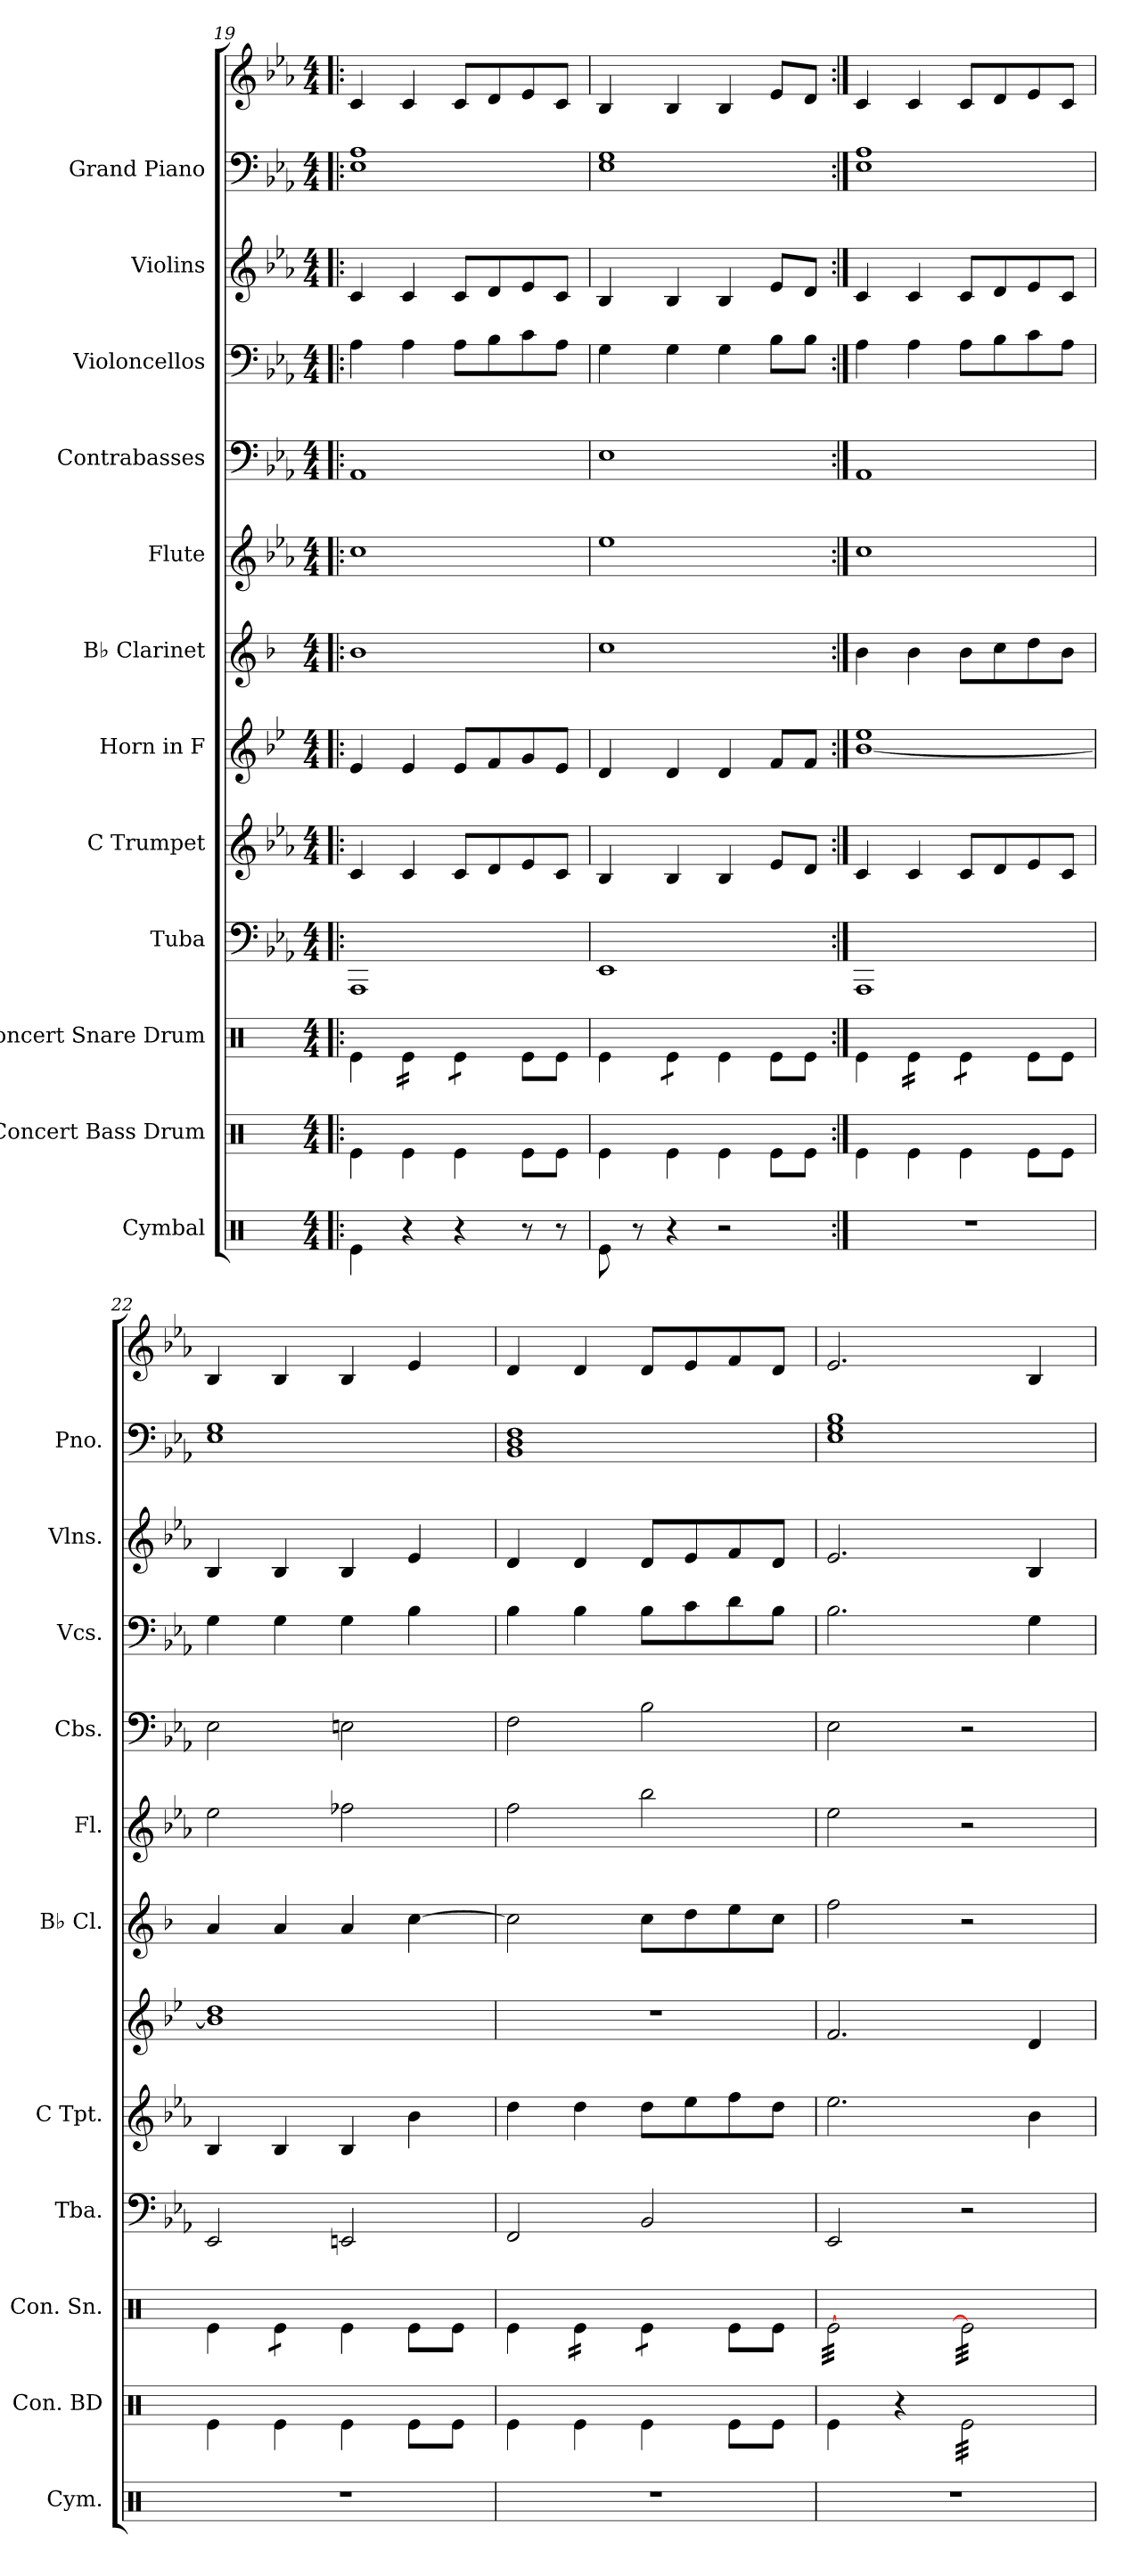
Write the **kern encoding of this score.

**kern	**kern	**kern	**kern	**kern	**kern	**kern	**kern	**kern	**kern	**kern	**kern	**kern
*part12	*part11	*part10	*part9	*part8	*part7	*part6	*part5	*part4	*part3	*part2	*part1	*part1
*staff13	*staff12	*staff11	*staff10	*staff9	*staff8	*staff7	*staff6	*staff5	*staff4	*staff3	*staff2	*staff1
*I"Cymbal	*I"Concert Bass Drum	*I"Concert Snare Drum	*I"Tuba	*I"C Trumpet	*I"Horn in F	*I"B♭ Clarinet	*I"Flute	*I"Contrabasses	*I"Violoncellos	*I"Violins	*I"Grand Piano	*
*I'Cym.	*I'Con. BD	*I'Con. Sn.	*I'Tba.	*I'C Tpt.	*	*I'B♭ Cl.	*I'Fl.	*I'Cbs.	*I'Vcs.	*I'Vlns.	*I'Pno.	*
*clefX	*clefX	*clefX	*clefF4	*clefG2	*clefG2	*clefG2	*clefG2	*clefF4	*clefF4	*clefG2	*clefF4	*clefG2
*	*	*	*	*	*ITrd4c7	*ITrd1c2	*	*ITrd7c12	*	*	*	*
*k[]	*k[]	*k[]	*k[b-e-a-]	*k[b-e-a-]	*k[b-e-a-]	*k[b-e-a-]	*k[b-e-a-]	*k[b-e-a-]	*k[b-e-a-]	*k[b-e-a-]	*k[b-e-a-]	*k[b-e-a-]
*M4/4	*M4/4	*M4/4	*M4/4	*M4/4	*M4/4	*M4/4	*M4/4	*M4/4	*M4/4	*M4/4	*M4/4	*M4/4
=19!|:	=19!|:	=19!|:	=19!|:	=19!|:	=19!|:	=19!|:	=19!|:	=19!|:	=19!|:	=19!|:	=19!|:	=19!|:
4Re\	4Re\	4Re\	1AAA-	4c/	4A-/	1a-	1cc	1AAA-	4A-\	4c/	1E- 1A-	4c/
*	*	*tremolo	*	*	*	*	*	*	*	*	*	*
4r	4Re\	16Re\LL	.	4c/	4A-/	.	.	.	4A-\	4c/	.	4c/
.	.	16Re\	.	.	.	.	.	.	.	.	.	.
.	.	16Re\	.	.	.	.	.	.	.	.	.	.
.	.	16Re\JJ	.	.	.	.	.	.	.	.	.	.
4r	4Re\	8Re\L	.	8c/L	8A-/L	.	.	.	8A-\L	8c/L	.	8c/L
.	.	8Re\J	.	8d/	8B-/	.	.	.	8B-\	8d/	.	8d/
*	*	*Xtremolo	*	*	*	*	*	*	*	*	*	*
8r	8Re\L	8Re\L	.	8e-/	8c/	.	.	.	8c\	8e-/	.	8e-/
8r	8Re\J	8Re\J	.	8c/J	8A-/J	.	.	.	8A-\J	8c/J	.	8c/J
=20	=20	=20	=20	=20	=20	=20	=20	=20	=20	=20	=20	=20
8Re\	4Re\	4Re\	1EE-	4B-/	4G/	1b-	1ee-	1EE-	4G\	4B-/	1E- 1G	4B-/
8r	.	.	.	.	.	.	.	.	.	.	.	.
*	*	*tremolo	*	*	*	*	*	*	*	*	*	*
4r	4Re\	8Re\L	.	4B-/	4G/	.	.	.	4G\	4B-/	.	4B-/
.	.	8Re\J	.	.	.	.	.	.	.	.	.	.
*	*	*Xtremolo	*	*	*	*	*	*	*	*	*	*
2r	4Re\	4Re\	.	4B-/	4G/	.	.	.	4G\	4B-/	.	4B-/
.	8Re\L	8Re\L	.	8e-/L	8B-/L	.	.	.	8B-\L	8e-/L	.	8e-/L
.	8Re\J	8Re\J	.	8d/J	8B-/J	.	.	.	8B-\J	8d/J	.	8d/J
=21:|!	=21:|!	=21:|!	=21:|!	=21:|!	=21:|!	=21:|!	=21:|!	=21:|!	=21:|!	=21:|!	=21:|!	=21:|!
1r	4Re\	4Re\	1AAA-	4c/	[1e- 1a-	4a-\	1cc	1AAA-	4A-\	4c/	1E- 1A-	4c/
*	*	*tremolo	*	*	*	*	*	*	*	*	*	*
.	4Re\	16Re\LL	.	4c/	.	4a-\	.	.	4A-\	4c/	.	4c/
.	.	16Re\	.	.	.	.	.	.	.	.	.	.
.	.	16Re\	.	.	.	.	.	.	.	.	.	.
.	.	16Re\JJ	.	.	.	.	.	.	.	.	.	.
.	4Re\	8Re\L	.	8c/L	.	8a-\L	.	.	8A-\L	8c/L	.	8c/L
.	.	8Re\J	.	8d/	.	8b-\	.	.	8B-\	8d/	.	8d/
*	*	*Xtremolo	*	*	*	*	*	*	*	*	*	*
.	8Re\L	8Re\L	.	8e-/	.	8cc\	.	.	8c\	8e-/	.	8e-/
.	8Re\J	8Re\J	.	8c/J	.	8a-\J	.	.	8A-\J	8c/J	.	8c/J
!!LO:PB:g=z
=22	=22	=22	=22	=22	=22	=22	=22	=22	=22	=22	=22	=22
1r	4Re\	4Re\	2EE-/	4B-/	1e-] 1g	4g/	2ee-\	2EE-\	4G\	4B-/	1E- 1G	4B-/
*	*	*tremolo	*	*	*	*	*	*	*	*	*	*
.	4Re\	8Re\L	.	4B-/	.	4g/	.	.	4G\	4B-/	.	4B-/
.	.	8Re\J	.	.	.	.	.	.	.	.	.	.
*	*	*Xtremolo	*	*	*	*	*	*	*	*	*	*
.	4Re\	4Re\	2EEn/	4B-/	.	4g/	2ff-X\	2EEn\	4G\	4B-/	.	4B-/
.	8Re\L	8Re\L	.	4b-\	.	[4b-\	.	.	4B-\	4e-/	.	4e-/
.	8Re\J	8Re\J	.	.	.	.	.	.	.	.	.	.
=23	=23	=23	=23	=23	=23	=23	=23	=23	=23	=23	=23	=23
1r	4Re\	4Re\	2FF/	4dd\	1r	2b-\]	2ff\	2FF\	4B-\	4d/	1BB- 1D 1F	4d/
*	*	*tremolo	*	*	*	*	*	*	*	*	*	*
.	4Re\	16Re\LL	.	4dd\	.	.	.	.	4B-\	4d/	.	4d/
.	.	16Re\	.	.	.	.	.	.	.	.	.	.
.	.	16Re\	.	.	.	.	.	.	.	.	.	.
.	.	16Re\JJ	.	.	.	.	.	.	.	.	.	.
.	4Re\	8Re\L	2BB-/	8dd\L	.	8b-\L	2bb-\	2BB-\	8B-\L	8d/L	.	8d/L
.	.	8Re\J	.	8ee-\	.	8cc\	.	.	8c\	8e-/	.	8e-/
*	*	*Xtremolo	*	*	*	*	*	*	*	*	*	*
.	8Re\L	8Re\L	.	8ff\	.	8dd\	.	.	8d\	8f/	.	8f/
.	8Re\J	8Re\J	.	8dd\J	.	8b-\J	.	.	8B-\J	8d/J	.	8d/J
=24	=24	=24	=24	=24	=24	=24	=24	=24	=24	=24	=24	=24
*	*	*tremolo	*	*	*	*	*	*	*	*	*	*
1r	4Re\	[32Re\LLL	2EE-/	2.ee-\	2.B-/	2ee-\	2ee-\	2EE-\	2.B-\	2.e-/	1E- 1G 1B-	2.e-/
.	.	32Re\	.	.	.	.	.	.	.	.	.	.
.	.	32Re\	.	.	.	.	.	.	.	.	.	.
.	.	32Re\	.	.	.	.	.	.	.	.	.	.
.	.	32Re\	.	.	.	.	.	.	.	.	.	.
.	.	32Re\	.	.	.	.	.	.	.	.	.	.
.	.	32Re\	.	.	.	.	.	.	.	.	.	.
.	.	32Re\	.	.	.	.	.	.	.	.	.	.
.	4r	32Re\	.	.	.	.	.	.	.	.	.	.
.	.	32Re\	.	.	.	.	.	.	.	.	.	.
.	.	32Re\	.	.	.	.	.	.	.	.	.	.
.	.	32Re\	.	.	.	.	.	.	.	.	.	.
.	.	32Re\	.	.	.	.	.	.	.	.	.	.
.	.	32Re\	.	.	.	.	.	.	.	.	.	.
.	.	32Re\	.	.	.	.	.	.	.	.	.	.
.	.	32Re\JJJ	.	.	.	.	.	.	.	.	.	.
*	*tremolo	*	*	*	*	*	*	*	*	*	*	*
.	32Re\LLL	32Re\]LLL	2r	.	.	2r	2r	2r	.	.	.	.
.	32Re\	32Re\	.	.	.	.	.	.	.	.	.	.
.	32Re\	32Re\	.	.	.	.	.	.	.	.	.	.
.	32Re\	32Re\	.	.	.	.	.	.	.	.	.	.
.	32Re\	32Re\	.	.	.	.	.	.	.	.	.	.
.	32Re\	32Re\	.	.	.	.	.	.	.	.	.	.
.	32Re\	32Re\	.	.	.	.	.	.	.	.	.	.
.	32Re\	32Re\	.	.	.	.	.	.	.	.	.	.
.	32Re\	32Re\	.	4b-\	4G/	.	.	.	4G\	4B-/	.	4B-/
.	32Re\	32Re\	.	.	.	.	.	.	.	.	.	.
.	32Re\	32Re\	.	.	.	.	.	.	.	.	.	.
.	32Re\	32Re\	.	.	.	.	.	.	.	.	.	.
.	32Re\	32Re\	.	.	.	.	.	.	.	.	.	.
.	32Re\	32Re\	.	.	.	.	.	.	.	.	.	.
.	32Re\	32Re\	.	.	.	.	.	.	.	.	.	.
.	32Re\JJJ	32Re\JJJ	.	.	.	.	.	.	.	.	.	.
*	*	*Xtremolo	*	*	*	*	*	*	*	*	*	*
*	*Xtremolo	*	*	*	*	*	*	*	*	*	*	*
=	=	=	=	=	=	=	=	=	=	=	=	=
*-	*-	*-	*-	*-	*-	*-	*-	*-	*-	*-	*-	*-
